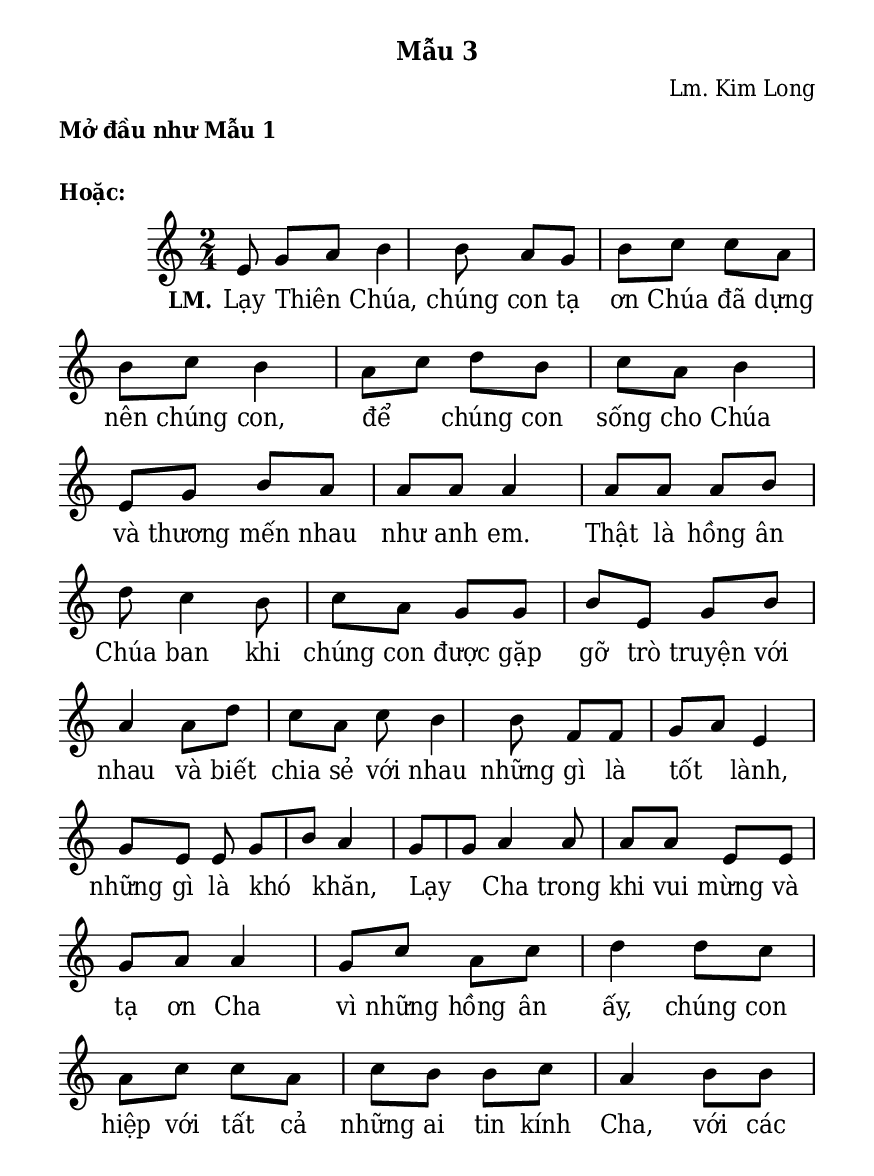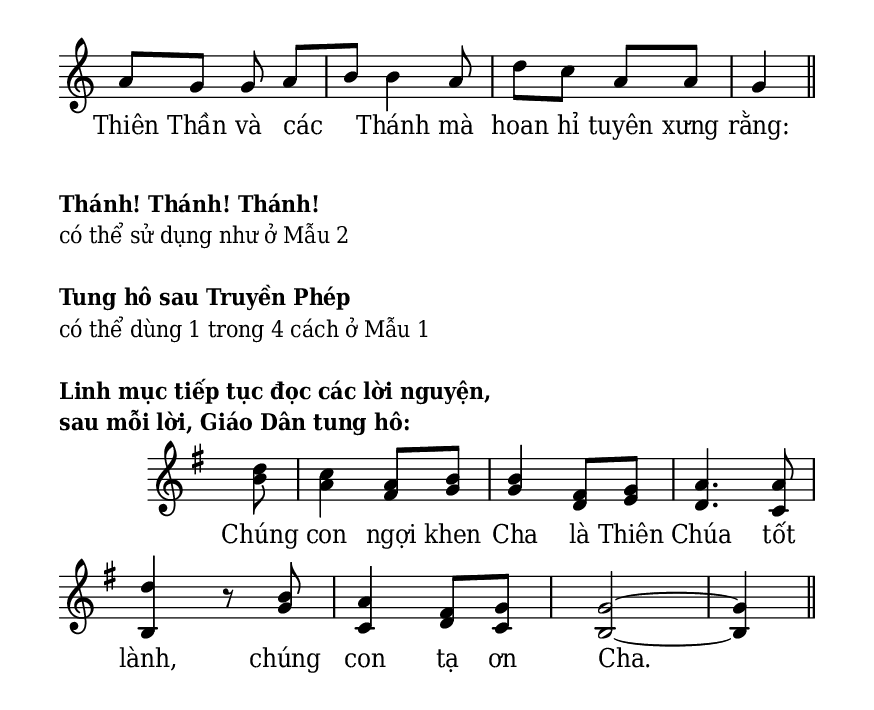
% Cài đặt chung
\version "2.22.1"
\include "english.ly"

\header {
  %title = "Kinh Nguyện Thánh Thể"
  %subtitle = \markup { \huge \bold "Thánh Lễ Dành Cho Trẻ Em" }
  subsubtitle = \markup { \large \bold "Mẫu 3" }
  composer = "Lm. Kim Long"
  %arranger = " "
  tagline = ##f
}

% Nhạc
nhacMauMot = \relative c' {
  \key c \major
  \time 2/4
  e8 g \hide ([a]) b4 b8 a g b c c a b c b4
  a8 \hide ([c]) d b c a b4 e,8 g b a a a a4 \bar "|" a8 a a
  b d c4 b8 c a g g b e, g b a4 a8 d c a c
  b4 b8 f f g \hide ([a]) e4 g8 e e g \hide ([b]) a4 \bar "|" g8 \hide ([g]) a4 a8 a a
  e e g a a4 g8 c a c d4 d8 c a c c a c
  b b c a4 b8 b a g g a \hide ([b]) b4 a8 d c a a g4 \bar "||"
}

nhacMauHai = \relative c'' {
  \key g \major
  \time 2/4
  \partial 8
  <<
    {
      d8 |
      c4 a8 b |
      b4 fs8 g |
      a4. a8 |
      d4 r8 b |
      a4 fs8 g |
      g2 ~ |
      g4 \bar "||"
    }
    {
      b8 |
      a4 fs8 g |
      g4 d8 e |
      d4. c8 |
      b4 r8 g' |
      c,4 d8 c |
      b2 ~ |
      b4
    }
  >>
}

% Lời
loiMauMot = \lyricmode {
  \set stanza = "LM."
  Lạy Thiên Chúa, chúng con tạ ơn Chúa đã dựng nên chúng con,
  để chúng con sống cho Chúa và thương mến nhau như anh em.
  Thật là hồng ân Chúa ban khi chúng con được gặp gỡ
  trò truyện với nhau và biết chia sẻ với nhau
  những gì là tốt lành, những gì là khó khăn,
  Lạy Cha trong khi vui mừng và tạ ơn Cha vì những hồng ân ấy,
  chúng con hiệp với tất cả những ai tin kính Cha,
  với các Thiên Thần và các Thánh
  mà hoan hỉ tuyên xưng rằng:
}

loiMauHai = \lyricmode {
  Chúng con ngợi khen Cha là Thiên Chúa tốt lành,
  chúng con tạ ơn Cha.
}

% Dàn trang
\paper {
  #(set-paper-size "a5")
  top-margin = 10\mm
  bottom-margin = 10\mm
  left-margin = 10\mm
  right-margin = 10\mm
  indent = #0
  #(define fonts
	 (make-pango-font-tree "Deja Vu Serif Condensed"
	 		       "Deja Vu Serif Condensed"
			       "Deja Vu Serif Condensed"
			       (/ 20 20)))
  print-page-number = ##f
}

\markup {
  \column {
    \null
    \line { \bold "Mở đầu như Mẫu 1" }
    \null
    \line { \bold "Hoặc:" }
  }
}

\score {
  <<
    \new Staff <<
        \clef treble
        \new Voice = beSop {
          \nhacMauMot
        }
      \new Lyrics \lyricsto beSop \loiMauMot
    >>
  >>
  \layout {
    indent = 15
    %\override Staff.TimeSignature.transparent = ##t
    \override Lyrics.LyricSpace.minimum-distance = #0.8
    \override Score.BarNumber.break-visibility = ##(#f #f #f)
    \override Score.SpacingSpanner.uniform-stretching = ##t
    \set Score.defaultBarType = ""
    \set Score.barAlways = ##t
    ragged-last = ##f
  }
}

\markup {
  \column {
    \null
    \line { \bold "Thánh! Thánh! Thánh!" }
    \line { "có thể sử dụng như ở Mẫu 2" }
    \null
    \line { \bold "Tung hô sau Truyền Phép" }
    \line { "có thể dùng 1 trong 4 cách ở Mẫu 1" }
    \null
    \line { \bold "Linh mục tiếp tục đọc các lời nguyện," }
    \line { \bold "sau mỗi lời, Giáo Dân tung hô:" }
  }
}

\score {
  <<
    \new Staff <<
        \clef treble
        \new Voice = beSop {
          \nhacMauHai
        }
      \new Lyrics \lyricsto beSop \loiMauHai
    >>
  >>
  \layout {
    indent = 15
    \override Staff.TimeSignature.transparent = ##t
    \override Lyrics.LyricSpace.minimum-distance = #0.7
    \override Score.BarNumber.break-visibility = ##(#f #f #f)
    \override Score.SpacingSpanner.uniform-stretching = ##t
    \override LyricHyphen.minimum-distance = #1.5
    ragged-last = ##f
  }
}
